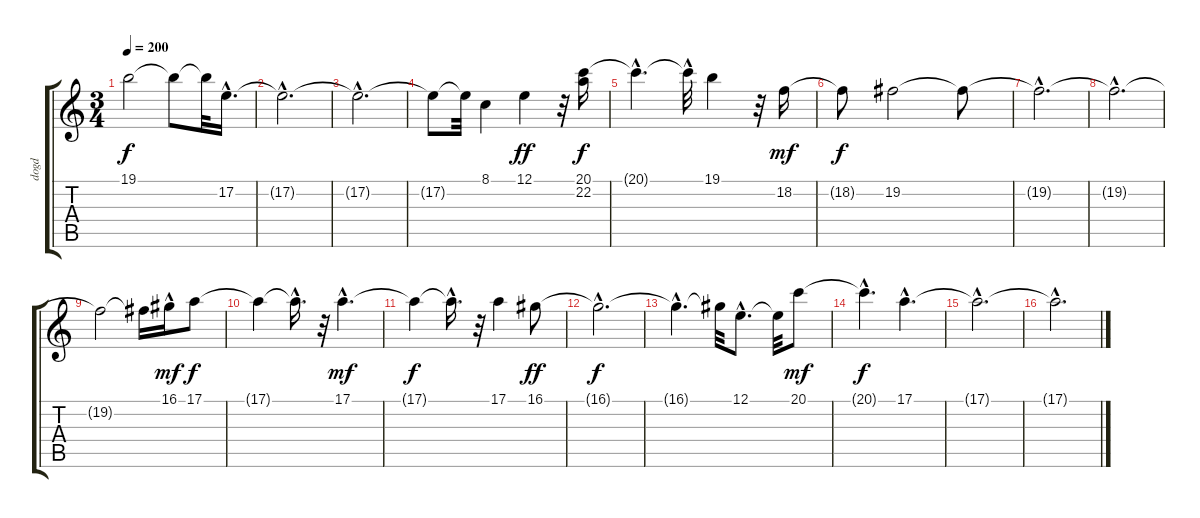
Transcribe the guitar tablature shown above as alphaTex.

\track ("dogd" "dogd") {instrument flute}
\staff {score tabs}
\tuning (E4 B3 G3 D3 A2 E2) {hide}
\ts (3 4)
\tempo 200
\clef g2
\ks c
19.1{t}.2{dy f} 19.1{t}.8 19.1{t}.32 17.2{hac}.16{d} |
17.2{hac t}.2{d} |
17.2{hac t}.2{d} |
17.2{t}.8 17.2{t}.32 8.1.4 12.1.4{dy ff} r.32 (20.1 22.2).16{dy f} |
20.1{hac t}.4{d} 20.1{hac t}.32 19.1.4 r.32 18.2.16{dy mf} |
18.2{t}.8{dy f} 19.2.2 19.2{t}.8 |
19.2{hac t}.2{d} |
19.2{hac t}.2{d} |
19.2{t}.2 19.2{t}.16 16.1{hac}.16{dy mf} 17.1.8{dy f} |
17.1{t}.4 17.1{hac t}.16{d} r.32 17.1{hac}.4{d dy mf} |
17.1{t}.4{dy f} 17.1{hac t}.16{d} r.32 17.1.4 16.1.8{dy ff} |
16.1{hac t}.2{d dy f} |
16.1{hac t}.4{d} 16.1{t}.32 12.1{hac}.8{d} 12.1{t}.32 20.1.8{dy mf} |
20.1{hac t}.4{d dy f} 17.1{hac}.4{d} |
17.1{hac t}.2{d} |
17.1{hac t}.2{d}
